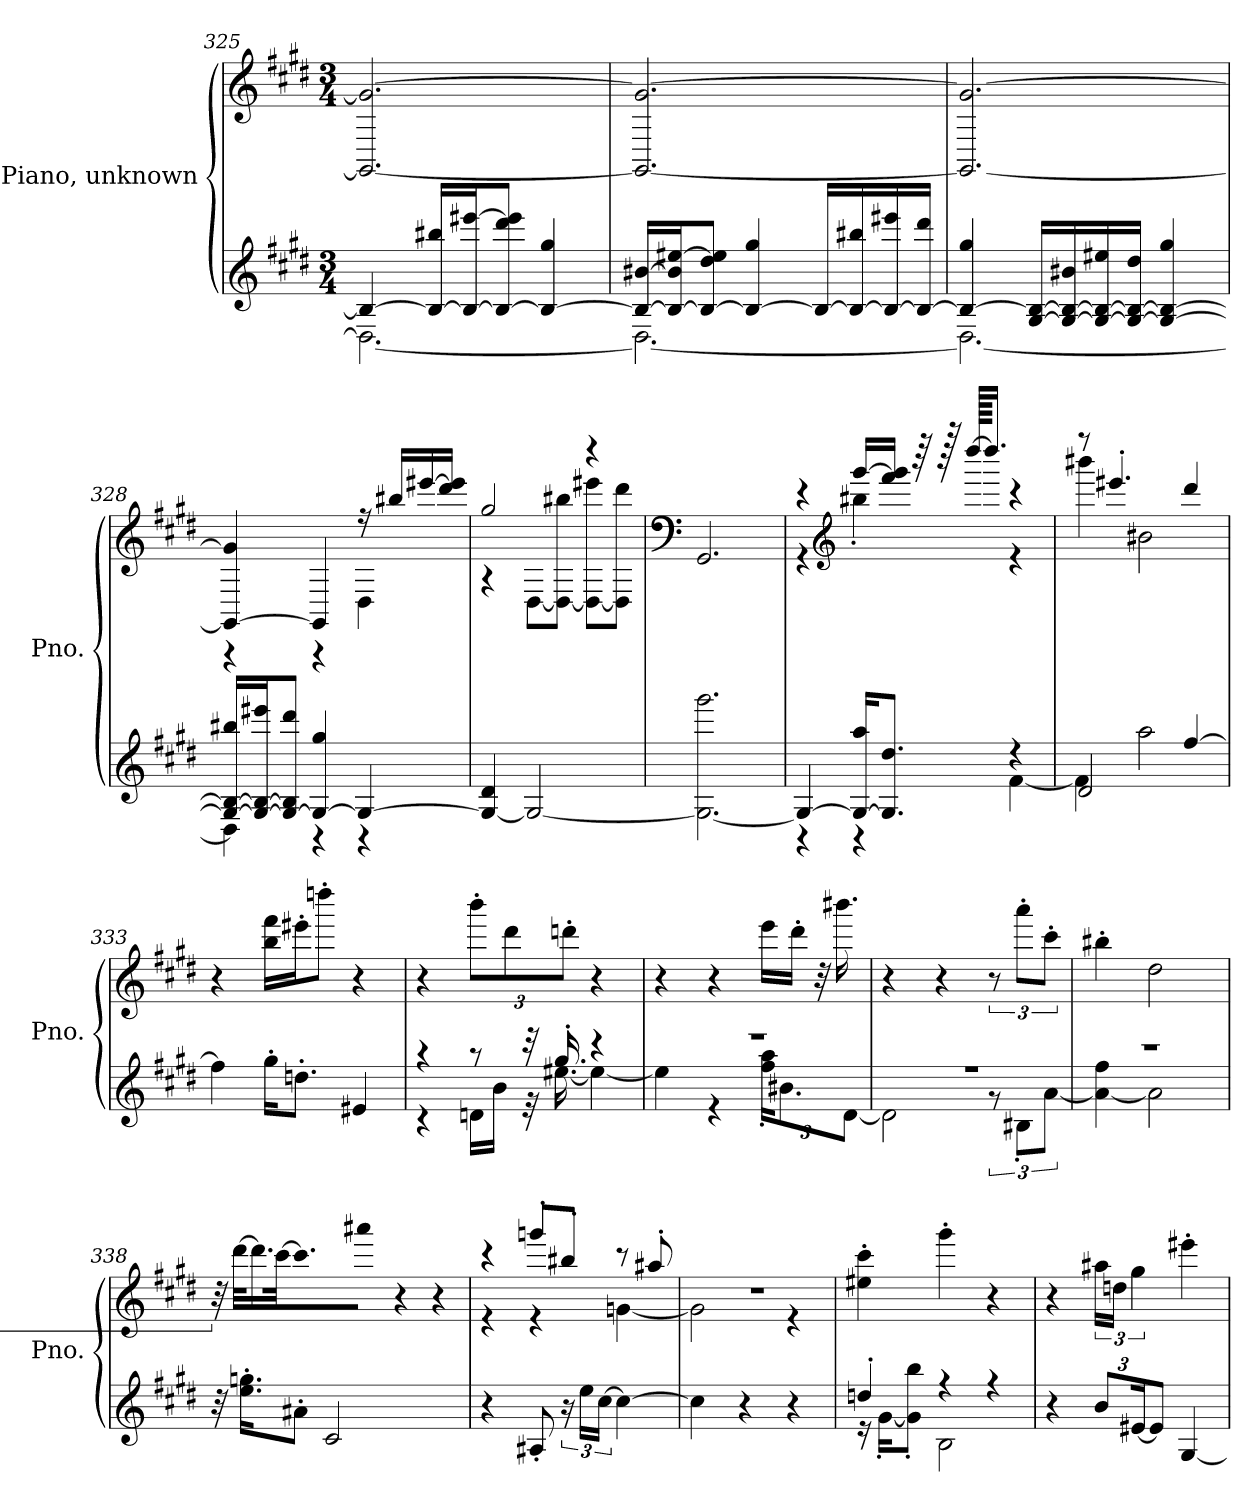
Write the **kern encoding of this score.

**kern	**kern
*part1	*part1
*staff2	*staff1
*I"Piano, unknown	*
*I'Pno.	*
!!LO:LB:g=z
*clefG2	*clefG2
*k[f#c#g#d#]	*k[f#c#g#d#]
*M3/4	*M3/4
=325	=325
*^	*
4B#/_	2.D#\_	2.GG#/_ 2.g#/_
16B#/_ 16bb#X/LL	.	.
16B#/_ [16eee#X/J	.	.
8B#/_ 8ddd#/ 8eee#/]J	.	.
4B#/_ 4gg#/	.	.
=326	=326	=326
16B#/_ [16b#X/LL	2.D#\_	2.GG#/_ 2.g#/_
16B#/_ 16b#/] [16ee#X/J	.	.
8B#/_ 8dd#/ 8ee#/]J	.	.
4B#/_ 4gg#/	.	.
16B#/LL_	.	.
16B#/_ 16bb#X/	.	.
16B#/_ 16eee#X/	.	.
16B#/_ 16ddd#/JJ	.	.
=327	=327	=327
4B#/_ 4gg#/	2.D#\_	2.GG#/_ 2.g#/_
[16G#/ 16B#/_LL	.	.
16G#/_ 16B#/_ 16b#X/	.	.
16G#/_ 16B#/_ 16ee#X/	.	.
16G#/_ 16B#/_ 16dd#/JJ	.	.
4G#/_ 4B#/_ 4gg#/	.	.
!!LO:LB:g=z
=328	=328	=328
*	*	*^
16G#/_ 16B#/_ 16bb#X/LL	4D#\]	4GG#/_ 4g#/]	4r
16G#/_ 16B#/_ 16eee#X/J	.	.	.
8G#/_ 8B#/] 8ddd#/J	.	.	.
4G#/_ 4gg#/	4r	4GG#/]	4r
4G#/_	4r	16r	4D#\
.	.	16bb#X/LL	.
.	.	[16eee#X/	.
.	.	16ddd#/ 16eee#/]JJ	.
*v	*v	*	*
=329	=329	=329
4G#/_ 4d#/	2gg#/	4r
2G#/_	.	[8D#\L
.	.	8D#\_ 8bb#X\J
.	4r	8D#\_ 8eee#X\L
.	.	8D#\] 8ddd#\J
*	*v	*v
=330	=330
*	*clefF4
2.G#\_ 2.ggg#\	2.GG#/
=331	=331
*^	*^
4G#/_	4r	4r	4r
*	*	*clefG2	*
16G#/_ 16aa/KL	4r	[16ggg#/LL	4bb#X'\
8.G#/] 8.dd#/J	.	16fff#/ 16ggg#/]JJ	.
.	.	64r	.
.	.	128r	.
.	.	[128dddd#/KKKLL	.
.	.	16.dddd#/JJ]	.
4r	[4f#\	4r	4r
!!LO:LB:g=z	!!
=332	=332	=332	=332
2d#/	4f#\]	8r	4bbb#X\
.	.	4.eee#X'/	.
.	2aa\	.	2b#X\
[4ff#/	.	4ddd#/	.
*v	*v	*	*
*	*v	*v
=333	=333
4ff#\]	4r
16gg#'\KL	16bb\ 16fff#\LL
8.ddn'\J	16eee#X'\J
.	8ddddn'\J
4e#X/	4r
=334	=334
*^	*
4r	4r	4r
*	*	*Xbrackettup
8r	16dn\LL	12bbb'\L
.	16b\JJ	.
.	.	12ddd#\
32r	32r	.
16.gg#'/	[16.ee#X\	.
.	.	12dddn'\J
4r	4ee#\_	4r
=335	=335	=335
2.r	4ee#\]	4r
.	4r	4r
*	*Xbrackettup	*
.	24ff#\' 24aa\'KL	16eee\LL
.	12.b#X\	.
.	.	16ddd#'\JJ
.	.	32r
.	.	16.bbb#X\
.	[12d#\J	.
=336	=336	=336
2.r	2d#\]	4r
.	.	4r
*	*brackettup	*brackettup
.	12r	12r
.	12B#X'\L	12aaa'\L
.	[12a\J	12ccc#'\J
!!LO:PB:g=z
=337	=337	=337
2.r	4a\_ 4ff#\	4bb#X'\
.	2a\]	2dd#\
*v	*v	*
=338	=338
32r	48r
.	[48ddd#\KLL
16.ee\' 16.ggn\'KL	.
.	24.ddd#\]
.	[48ccc#\K
8a#X'\J	16.ccc#\]
.	32aaa#X\JJk
2c#/	4r
.	4r
=339	=339
*	*^
4r	4r	4r
8A#X'/	8gggn'/L	4r
24r	8bb#X'/J	.
24ee\LL	.	.
[24cc#\JJ	.	.
4cc#\_	8r	[4gn\
.	8aa#X'/	.
=340	=340	=340
4cc#\]	2.r	2g\]
4r	.	.
4r	.	4r
*	*v	*v
=341	=341
*^	*
4ddn'/	16r	4ee#X\' 4ccc#\'
.	[16g#'\KL	.
.	8g#\]' 8bb\'J	.
4r	2B\	4ggg#'\
4r	.	4r
*v	*v	*
!!LO:LB:g=z
=342	=342
4r	4r
*Xbrackettup	*
12b/L	24aa#X\LL
.	24ddn\JJ
[24e#X/K	6gg#\
8e#/J]	.
[4G#/	4eee#X'\
=	=
*-	*-
